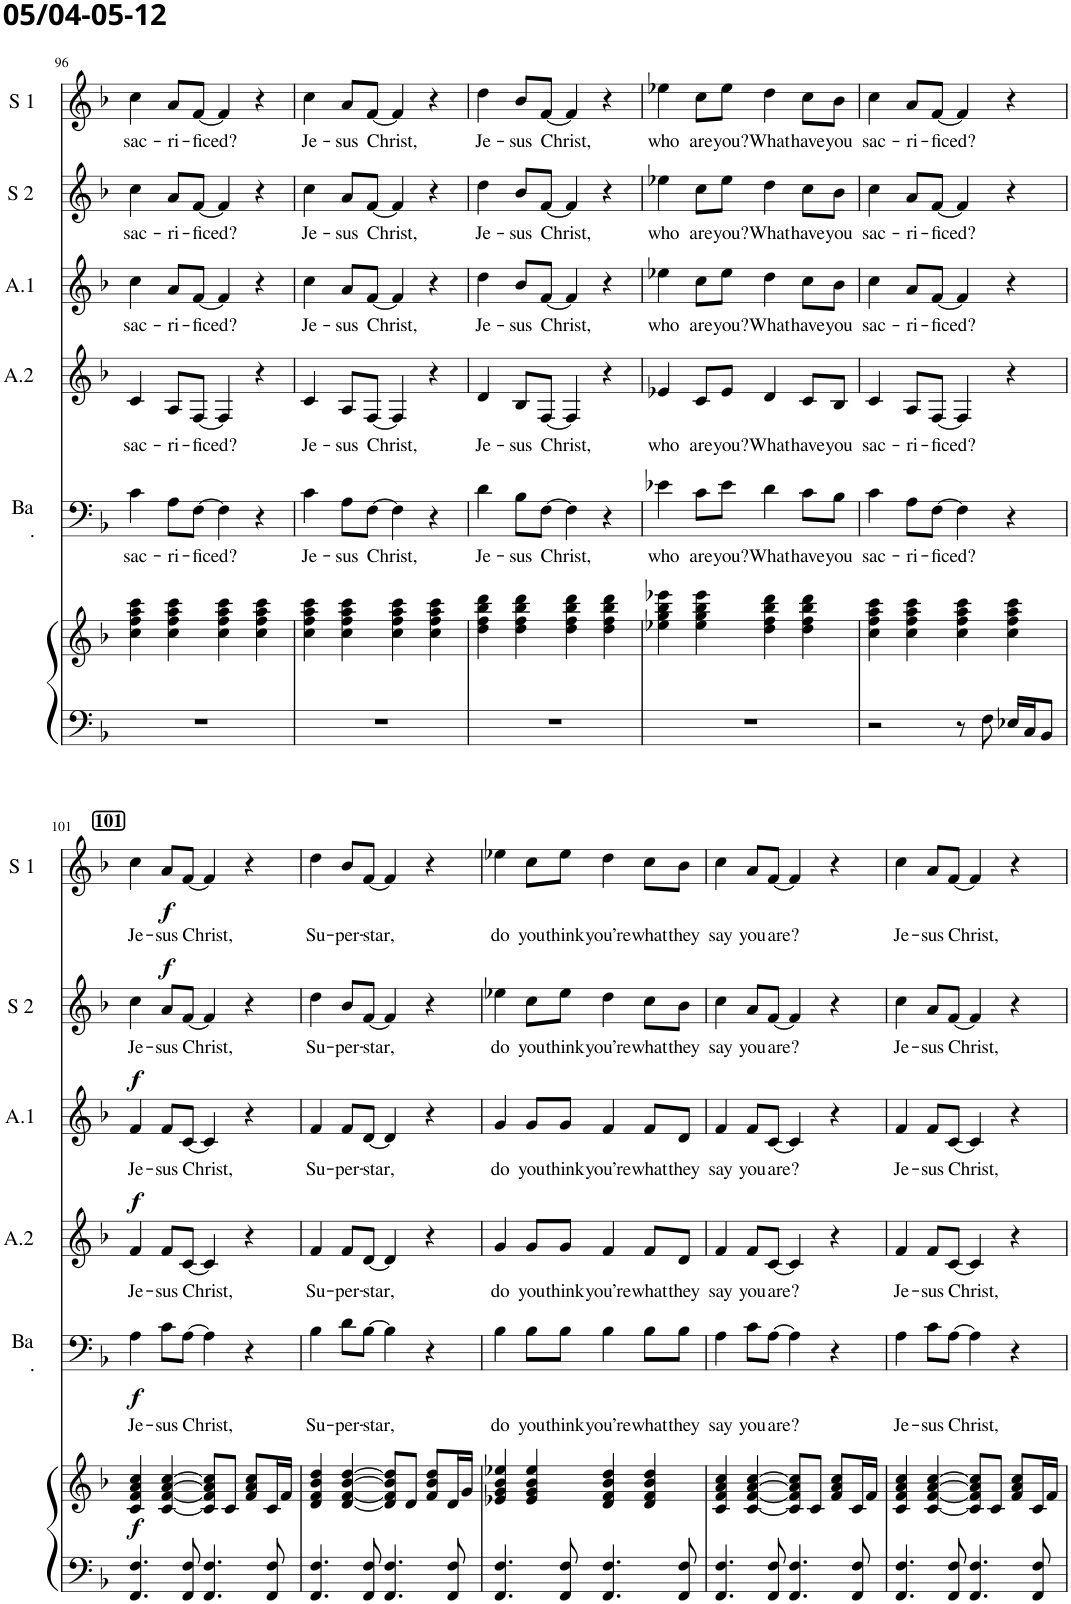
**kern	**kern	**dynam	**kern	**text	**dynam	**kern	**text	**dynam	**kern	**text	**dynam	**kern	**text	**dynam	**kern	**text	**dynam
*part6	*part6	*part6	*part5	*part5	*part5	*part4	*part4	*part4	*part3	*part3	*part3	*part2	*part2	*part2	*part1	*part1	*part1
*staff7	*staff6	*staff6/7	*staff5	*staff5	*staff5	*staff4	*staff4	*staff4	*staff3	*staff3	*staff3	*staff2	*staff2	*staff2	*staff1	*staff1	*staff1
*I"Piano	*	*	*I"Bariton	*	*	*I"Alt 2	*	*	*I"Alt 1	*	*	*I"Soprano 2	*	*	*I"Soprano 1	*	*
*I'Pno	*	*	*I'Ba .	*	*	*I'A.2	*	*	*I'A.1	*	*	*I'S 2	*	*	*I'S 1	*	*
!!LO:PB:g=z
*clefF4	*clefG2	*	*clefF4	*	*	*clefG2	*	*	*clefG2	*	*	*clefG2	*	*	*clefG2	*	*
*k[b-]	*k[b-]	*	*k[b-]	*	*	*k[b-]	*	*	*k[b-]	*	*	*k[b-]	*	*	*k[b-]	*	*
*M4/4	*M4/4	*	*M4/4	*	*	*M4/4	*	*	*M4/4	*	*	*M4/4	*	*	*M4/4	*	*
=96	=96	=96	=96	=96	=96	=96	=96	=96	=96	=96	=96	=96	=96	=96	=96	=96	=96
!	!	!	!	!LO:LY:b	!	!	!LO:LY:b	!	!	!LO:LY:b	!	!	!LO:LY:b	!	!	!LO:LY:b	!
1r	4cc\ 4ff\ 4aa\ 4ccc\	.	4c\	sac-	.	4c/	sac-	.	4cc\	sac-	.	4cc\	sac-	.	4cc\	sac-	.
!	!	!	!	!LO:LY:b	!	!	!LO:LY:b	!	!	!LO:LY:b	!	!	!LO:LY:b	!	!	!LO:LY:b	!
.	4cc\ 4ff\ 4aa\ 4ccc\	.	8A\L	-ri-	.	8A/L	-ri-	.	8a/L	-ri-	.	8a/L	-ri-	.	8a/L	-ri-	.
!	!	!	!	!LO:LY:b	!	!	!LO:LY:b	!	!	!LO:LY:b	!	!	!LO:LY:b	!	!	!LO:LY:b	!
.	.	.	[8F\J	-ficed?	.	[8F/J	-ficed?	.	[8f/J	-ficed?	.	[8f/J	-ficed?	.	[8f/J	-ficed?	.
.	4cc\ 4ff\ 4aa\ 4ccc\	.	4F\]	.	.	4F/]	.	.	4f/]	.	.	4f/]	.	.	4f/]	.	.
.	4cc\ 4ff\ 4aa\ 4ccc\	.	4r	.	.	4r	.	.	4r	.	.	4r	.	.	4r	.	.
=97	=97	=97	=97	=97	=97	=97	=97	=97	=97	=97	=97	=97	=97	=97	=97	=97	=97
!	!	!	!	!LO:LY:b	!	!	!LO:LY:b	!	!	!LO:LY:b	!	!	!LO:LY:b	!	!	!LO:LY:b	!
1r	4cc\ 4ff\ 4aa\ 4ccc\	.	4c\	Je-	.	4c/	Je-	.	4cc\	Je-	.	4cc\	Je-	.	4cc\	Je-	.
!	!	!	!	!LO:LY:b	!	!	!LO:LY:b	!	!	!LO:LY:b	!	!	!LO:LY:b	!	!	!LO:LY:b	!
.	4cc\ 4ff\ 4aa\ 4ccc\	.	8A\L	-sus	.	8A/L	-sus	.	8a/L	-sus	.	8a/L	-sus	.	8a/L	-sus	.
!	!	!	!	!LO:LY:b	!	!	!LO:LY:b	!	!	!LO:LY:b	!	!	!LO:LY:b	!	!	!LO:LY:b	!
.	.	.	[8F\J	Christ,	.	[8F/J	Christ,	.	[8f/J	Christ,	.	[8f/J	Christ,	.	[8f/J	Christ,	.
.	4cc\ 4ff\ 4aa\ 4ccc\	.	4F\]	.	.	4F/]	.	.	4f/]	.	.	4f/]	.	.	4f/]	.	.
.	4cc\ 4ff\ 4aa\ 4ccc\	.	4r	.	.	4r	.	.	4r	.	.	4r	.	.	4r	.	.
=98	=98	=98	=98	=98	=98	=98	=98	=98	=98	=98	=98	=98	=98	=98	=98	=98	=98
!	!	!	!	!LO:LY:b	!	!	!LO:LY:b	!	!	!LO:LY:b	!	!	!LO:LY:b	!	!	!LO:LY:b	!
1r	4dd\ 4ff\ 4bb-\ 4ddd\	.	4d\	Je-	.	4d/	Je-	.	4dd\	Je-	.	4dd\	Je-	.	4dd\	Je-	.
!	!	!	!	!LO:LY:b	!	!	!LO:LY:b	!	!	!LO:LY:b	!	!	!LO:LY:b	!	!	!LO:LY:b	!
.	4dd\ 4ff\ 4bb-\ 4ddd\	.	8B-\L	-sus	.	8B-/L	-sus	.	8b-/L	-sus	.	8b-/L	-sus	.	8b-/L	-sus	.
!	!	!	!	!LO:LY:b	!	!	!LO:LY:b	!	!	!LO:LY:b	!	!	!LO:LY:b	!	!	!LO:LY:b	!
.	.	.	[8F\J	Christ,	.	[8F/J	Christ,	.	[8f/J	Christ,	.	[8f/J	Christ,	.	[8f/J	Christ,	.
.	4dd\ 4ff\ 4bb-\ 4ddd\	.	4F\]	.	.	4F/]	.	.	4f/]	.	.	4f/]	.	.	4f/]	.	.
.	4dd\ 4ff\ 4bb-\ 4ddd\	.	4r	.	.	4r	.	.	4r	.	.	4r	.	.	4r	.	.
=99	=99	=99	=99	=99	=99	=99	=99	=99	=99	=99	=99	=99	=99	=99	=99	=99	=99
!	!	!	!	!LO:LY:b	!	!	!LO:LY:b	!	!	!LO:LY:b	!	!	!LO:LY:b	!	!	!LO:LY:b	!
1r	4ee-X\ 4gg\ 4bb-\ 4eee-X\	.	4e-X\	who	.	4e-X/	who	.	4ee-X\	who	.	4ee-X\	who	.	4ee-X\	who	.
!	!	!	!	!LO:LY:b	!	!	!LO:LY:b	!	!	!LO:LY:b	!	!	!LO:LY:b	!	!	!LO:LY:b	!
.	4ee-\ 4gg\ 4bb-\ 4eee-\	.	8c\L	are	.	8c/L	are	.	8cc\L	are	.	8cc\L	are	.	8cc\L	are	.
!	!	!	!	!LO:LY:b	!	!	!LO:LY:b	!	!	!LO:LY:b	!	!	!LO:LY:b	!	!	!LO:LY:b	!
.	.	.	8e-\J	you?	.	8e-/J	you?	.	8ee-\J	you?	.	8ee-\J	you?	.	8ee-\J	you?	.
!	!	!	!	!LO:LY:b	!	!	!LO:LY:b	!	!	!LO:LY:b	!	!	!LO:LY:b	!	!	!LO:LY:b	!
.	4dd\ 4ff\ 4bb-\ 4ddd\	.	4d\	What	.	4d/	What	.	4dd\	What	.	4dd\	What	.	4dd\	What	.
!	!	!	!	!LO:LY:b	!	!	!LO:LY:b	!	!	!LO:LY:b	!	!	!LO:LY:b	!	!	!LO:LY:b	!
.	4dd\ 4ff\ 4bb-\ 4ddd\	.	8c\L	have	.	8c/L	have	.	8cc\L	have	.	8cc\L	have	.	8cc\L	have	.
!	!	!	!	!LO:LY:b	!	!	!LO:LY:b	!	!	!LO:LY:b	!	!	!LO:LY:b	!	!	!LO:LY:b	!
.	.	.	8B-\J	you	.	8B-/J	you	.	8b-\J	you	.	8b-\J	you	.	8b-\J	you	.
=100	=100	=100	=100	=100	=100	=100	=100	=100	=100	=100	=100	=100	=100	=100	=100	=100	=100
!	!	!	!	!LO:LY:b	!	!	!LO:LY:b	!	!	!LO:LY:b	!	!	!LO:LY:b	!	!	!LO:LY:b	!
2r	4cc\ 4ff\ 4aa\ 4ccc\	.	4c\	sac-	.	4c/	sac-	.	4cc\	sac-	.	4cc\	sac-	.	4cc\	sac-	.
!	!	!	!	!LO:LY:b	!	!	!LO:LY:b	!	!	!LO:LY:b	!	!	!LO:LY:b	!	!	!LO:LY:b	!
.	4cc\ 4ff\ 4aa\ 4ccc\	.	8A\L	-ri-	.	8A/L	-ri-	.	8a/L	-ri-	.	8a/L	-ri-	.	8a/L	-ri-	.
!	!	!	!	!LO:LY:b	!	!	!LO:LY:b	!	!	!LO:LY:b	!	!	!LO:LY:b	!	!	!LO:LY:b	!
.	.	.	[8F\J	-ficed?	.	[8F/J	-ficed?	.	[8f/J	-ficed?	.	[8f/J	-ficed?	.	[8f/J	-ficed?	.
8r	4cc\ 4ff\ 4aa\ 4ccc\	.	4F\]	.	.	4F/]	.	.	4f/]	.	.	4f/]	.	.	4f/]	.	.
8F\	.	.	.	.	.	.	.	.	.	.	.	.	.	.	.	.	.
16E-X/LL	4cc\ 4ff\ 4aa\ 4ccc\	.	4r	.	.	4r	.	.	4r	.	.	4r	.	.	4r	.	.
16C/J	.	.	.	.	.	.	.	.	.	.	.	.	.	.	.	.	.
8BB-/J	.	.	.	.	.	.	.	.	.	.	.	.	.	.	.	.	.
!!LO:LB:g=z
!!LO:REH:place=s1:a:B:cj:fs=11:t=101
=101	=101	=101	=101	=101	=101	=101	=101	=101	=101	=101	=101	=101	=101	=101	=101	=101	=101
!	!	!LO:DY:b	!	!LO:LY:b	!LO:DY:b	!	!LO:LY:b	!LO:DY:a	!	!LO:LY:b	!LO:DY:a	!	!LO:LY:b	!	!	!LO:LY:b	!
4.FF/ 4.F/	4c/ 4f/ 4a/ 4cc/	f	4A\	Je-	f	4f/	Je-	f	4f/	Je-	f	4cc\	Je-	.	4cc\	Je-	.
!	!	!	!	!LO:LY:b	!	!	!LO:LY:b	!	!	!LO:LY:b	!	!	!LO:LY:b	!LO:DY:a	!	!LO:LY:b	!LO:DY:b
.	[4c/ [4f/ [4a/ [4cc/	.	8c\L	-sus	.	8f/L	-sus	.	8f/L	-sus	.	8a/L	-sus	f	8a/L	-sus	f
!	!	!	!	!LO:LY:b	!	!	!LO:LY:b	!	!	!LO:LY:b	!	!	!LO:LY:b	!	!	!LO:LY:b	!
8FF/ 8F/	.	.	[8A\J	Christ,	.	[8c/J	Christ,	.	[8c/J	Christ,	.	[8f/J	Christ,	.	[8f/J	Christ,	.
4.FF/ 4.F/	8c/] 8f/] 8a/] 8cc/]L	.	4A\]	.	.	4c/]	.	.	4c/]	.	.	4f/]	.	.	4f/]	.	.
.	8c/J	.	.	.	.	.	.	.	.	.	.	.	.	.	.	.	.
.	8f/ 8a/ 8cc/L	.	4r	.	.	4r	.	.	4r	.	.	4r	.	.	4r	.	.
8FF/ 8F/	16c/L	.	.	.	.	.	.	.	.	.	.	.	.	.	.	.	.
.	16f/JJ	.	.	.	.	.	.	.	.	.	.	.	.	.	.	.	.
=102	=102	=102	=102	=102	=102	=102	=102	=102	=102	=102	=102	=102	=102	=102	=102	=102	=102
!	!	!	!	!LO:LY:b	!	!	!LO:LY:b	!	!	!LO:LY:b	!	!	!LO:LY:b	!	!	!LO:LY:b	!
4.FF/ 4.F/	4d/ 4f/ 4b-/ 4dd/	.	4B-\	Su-	.	4f/	Su-	.	4f/	Su-	.	4dd\	Su-	.	4dd\	Su-	.
!	!	!	!	!LO:LY:b	!	!	!LO:LY:b	!	!	!LO:LY:b	!	!	!LO:LY:b	!	!	!LO:LY:b	!
.	[4d/ [4f/ [4b-/ [4dd/	.	8d\L	-per-	.	8f/L	-per-	.	8f/L	-per-	.	8b-/L	-per-	.	8b-/L	-per-	.
!	!	!	!	!LO:LY:b	!	!	!LO:LY:b	!	!	!LO:LY:b	!	!	!LO:LY:b	!	!	!LO:LY:b	!
8FF/ 8F/	.	.	[8B-\J	-star,	.	[8d/J	-star,	.	[8d/J	-star,	.	[8f/J	-star,	.	[8f/J	-star,	.
4.FF/ 4.F/	8d/] 8f/] 8b-/] 8dd/]L	.	4B-\]	.	.	4d/]	.	.	4d/]	.	.	4f/]	.	.	4f/]	.	.
.	8d/J	.	.	.	.	.	.	.	.	.	.	.	.	.	.	.	.
.	8f/ 8b-/ 8dd/L	.	4r	.	.	4r	.	.	4r	.	.	4r	.	.	4r	.	.
8FF/ 8F/	16d/L	.	.	.	.	.	.	.	.	.	.	.	.	.	.	.	.
.	16g/JJ	.	.	.	.	.	.	.	.	.	.	.	.	.	.	.	.
=103	=103	=103	=103	=103	=103	=103	=103	=103	=103	=103	=103	=103	=103	=103	=103	=103	=103
!	!	!	!	!LO:LY:b	!	!	!LO:LY:b	!	!	!LO:LY:b	!	!	!LO:LY:b	!	!	!LO:LY:b	!
4.FF/ 4.F/	4e-X/ 4g/ 4b-/ 4ee-X/	.	4B-\	do	.	4g/	do	.	4g/	do	.	4ee-X\	do	.	4ee-X\	do	.
!	!	!	!	!LO:LY:b	!	!	!LO:LY:b	!	!	!LO:LY:b	!	!	!LO:LY:b	!	!	!LO:LY:b	!
.	4e-/ 4g/ 4b-/ 4ee-/	.	8B-\L	you	.	8g/L	you	.	8g/L	you	.	8cc\L	you	.	8cc\L	you	.
!	!	!	!	!LO:LY:b	!	!	!LO:LY:b	!	!	!LO:LY:b	!	!	!LO:LY:b	!	!	!LO:LY:b	!
8FF/ 8F/	.	.	8B-\J	think	.	8g/J	think	.	8g/J	think	.	8ee-\J	think	.	8ee-\J	think	.
!	!	!	!	!LO:LY:b	!	!	!LO:LY:b	!	!	!LO:LY:b	!	!	!LO:LY:b	!	!	!LO:LY:b	!
4.FF/ 4.F/	4d/ 4f/ 4b-/ 4dd/	.	4B-\	you’re	.	4f/	you’re	.	4f/	you’re	.	4dd\	you’re	.	4dd\	you’re	.
!	!	!	!	!LO:LY:b	!	!	!LO:LY:b	!	!	!LO:LY:b	!	!	!LO:LY:b	!	!	!LO:LY:b	!
.	4d/ 4f/ 4b-/ 4dd/	.	8B-\L	what	.	8f/L	what	.	8f/L	what	.	8cc\L	what	.	8cc\L	what	.
!	!	!	!	!LO:LY:b	!	!	!LO:LY:b	!	!	!LO:LY:b	!	!	!LO:LY:b	!	!	!LO:LY:b	!
8FF/ 8F/	.	.	8B-\J	they	.	8d/J	they	.	8d/J	they	.	8b-\J	they	.	8b-\J	they	.
=104	=104	=104	=104	=104	=104	=104	=104	=104	=104	=104	=104	=104	=104	=104	=104	=104	=104
!	!	!	!	!LO:LY:b	!	!	!LO:LY:b	!	!	!LO:LY:b	!	!	!LO:LY:b	!	!	!LO:LY:b	!
4.FF/ 4.F/	4c/ 4f/ 4a/ 4cc/	.	4A\	say	.	4f/	say	.	4f/	say	.	4cc\	say	.	4cc\	say	.
!	!	!	!	!LO:LY:b	!	!	!LO:LY:b	!	!	!LO:LY:b	!	!	!LO:LY:b	!	!	!LO:LY:b	!
.	[4c/ [4f/ [4a/ [4cc/	.	8c\L	you	.	8f/L	you	.	8f/L	you	.	8a/L	you	.	8a/L	you	.
!	!	!	!	!LO:LY:b	!	!	!LO:LY:b	!	!	!LO:LY:b	!	!	!LO:LY:b	!	!	!LO:LY:b	!
8FF/ 8F/	.	.	[8A\J	are?	.	[8c/J	are?	.	[8c/J	are?	.	[8f/J	are?	.	[8f/J	are?	.
4.FF/ 4.F/	8c/] 8f/] 8a/] 8cc/]L	.	4A\]	.	.	4c/]	.	.	4c/]	.	.	4f/]	.	.	4f/]	.	.
.	8c/J	.	.	.	.	.	.	.	.	.	.	.	.	.	.	.	.
.	8f/ 8a/ 8cc/L	.	4r	.	.	4r	.	.	4r	.	.	4r	.	.	4r	.	.
8FF/ 8F/	16c/L	.	.	.	.	.	.	.	.	.	.	.	.	.	.	.	.
.	16f/JJ	.	.	.	.	.	.	.	.	.	.	.	.	.	.	.	.
=105	=105	=105	=105	=105	=105	=105	=105	=105	=105	=105	=105	=105	=105	=105	=105	=105	=105
!	!	!	!	!LO:LY:b	!	!	!LO:LY:b	!	!	!LO:LY:b	!	!	!LO:LY:b	!	!	!LO:LY:b	!
4.FF/ 4.F/	4c/ 4f/ 4a/ 4cc/	.	4A\	Je-	.	4f/	Je-	.	4f/	Je-	.	4cc\	Je-	.	4cc\	Je-	.
!	!	!	!	!LO:LY:b	!	!	!LO:LY:b	!	!	!LO:LY:b	!	!	!LO:LY:b	!	!	!LO:LY:b	!
.	[4c/ [4f/ [4a/ [4cc/	.	8c\L	-sus	.	8f/L	-sus	.	8f/L	-sus	.	8a/L	-sus	.	8a/L	-sus	.
!	!	!	!	!LO:LY:b	!	!	!LO:LY:b	!	!	!LO:LY:b	!	!	!LO:LY:b	!	!	!LO:LY:b	!
8FF/ 8F/	.	.	[8A\J	Christ,	.	[8c/J	Christ,	.	[8c/J	Christ,	.	[8f/J	Christ,	.	[8f/J	Christ,	.
4.FF/ 4.F/	8c/] 8f/] 8a/] 8cc/]L	.	4A\]	.	.	4c/]	.	.	4c/]	.	.	4f/]	.	.	4f/]	.	.
.	8c/J	.	.	.	.	.	.	.	.	.	.	.	.	.	.	.	.
.	8f/ 8a/ 8cc/L	.	4r	.	.	4r	.	.	4r	.	.	4r	.	.	4r	.	.
8FF/ 8F/	16c/L	.	.	.	.	.	.	.	.	.	.	.	.	.	.	.	.
.	16f/JJ	.	.	.	.	.	.	.	.	.	.	.	.	.	.	.	.
=	=	=	=	=	=	=	=	=	=	=	=	=	=	=	=	=	=
*-	*-	*-	*-	*-	*-	*-	*-	*-	*-	*-	*-	*-	*-	*-	*-	*-	*-
